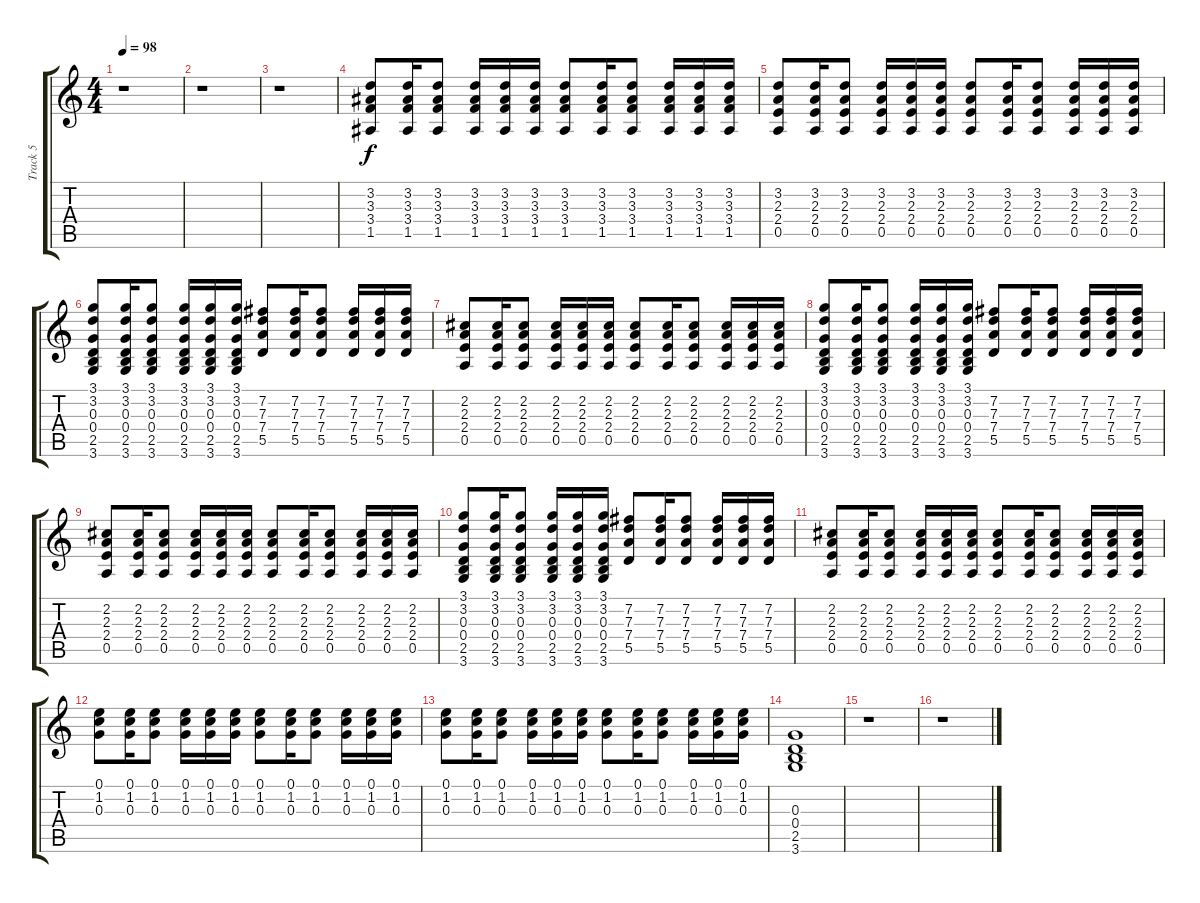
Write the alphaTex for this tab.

\track ("Track 5" "Track 5") {instrument distortionguitar}
\staff {score tabs}
\tuning (E4 B3 G3 D3 A2 E2) {hide}
\ts (4 4)
\tempo 98
\clef g2
\ks c
r.1{dy f} |
r.1 |
r.1 |
(3.2 3.3 3.4 1.5).8 (3.2 3.3 3.4 1.5).16 (3.2 3.3 3.4 1.5).8 (3.2 3.3 3.4 1.5).16 (3.2 3.3 3.4 1.5).16 (3.2 3.3 3.4 1.5).16 (3.2 3.3 3.4 1.5).8 (3.2 3.3 3.4 1.5).16 (3.2 3.3 3.4 1.5).8 (3.2 3.3 3.4 1.5).16 (3.2 3.3 3.4 1.5).16 (3.2 3.3 3.4 1.5).16 |
(3.2 2.3 2.4 0.5).8 (3.2 2.3 2.4 0.5).16 (3.2 2.3 2.4 0.5).8 (3.2 2.3 2.4 0.5).16 (3.2 2.3 2.4 0.5).16 (3.2 2.3 2.4 0.5).16 (3.2 2.3 2.4 0.5).8 (3.2 2.3 2.4 0.5).16 (3.2 2.3 2.4 0.5).8 (3.2 2.3 2.4 0.5).16 (3.2 2.3 2.4 0.5).16 (3.2 2.3 2.4 0.5).16 |
(3.1 3.2 0.3 0.4 2.5 3.6).8 (3.1 3.2 0.3 0.4 2.5 3.6).16 (3.1 3.2 0.3 0.4 2.5 3.6).8 (3.1 3.2 0.3 0.4 2.5 3.6).16 (3.1 3.2 0.3 0.4 2.5 3.6).16 (3.1 3.2 0.3 0.4 2.5 3.6).16 (7.2 7.3 7.4 5.5).8 (7.2 7.3 7.4 5.5).16 (7.2 7.3 7.4 5.5).8 (7.2 7.3 7.4 5.5).16 (7.2 7.3 7.4 5.5).16 (7.2 7.3 7.4 5.5).16 |
(2.2 2.3 2.4 0.5).8 (2.2 2.3 2.4 0.5).16 (2.2 2.3 2.4 0.5).8 (2.2 2.3 2.4 0.5).16 (2.2 2.3 2.4 0.5).16 (2.2 2.3 2.4 0.5).16 (2.2 2.3 2.4 0.5).8 (2.2 2.3 2.4 0.5).16 (2.2 2.3 2.4 0.5).8 (2.2 2.3 2.4 0.5).16 (2.2 2.3 2.4 0.5).16 (2.2 2.3 2.4 0.5).16 |
(3.1 3.2 0.3 0.4 2.5 3.6).8 (3.1 3.2 0.3 0.4 2.5 3.6).16 (3.1 3.2 0.3 0.4 2.5 3.6).8 (3.1 3.2 0.3 0.4 2.5 3.6).16 (3.1 3.2 0.3 0.4 2.5 3.6).16 (3.1 3.2 0.3 0.4 2.5 3.6).16 (7.2 7.3 7.4 5.5).8 (7.2 7.3 7.4 5.5).16 (7.2 7.3 7.4 5.5).8 (7.2 7.3 7.4 5.5).16 (7.2 7.3 7.4 5.5).16 (7.2 7.3 7.4 5.5).16 |
(2.2 2.3 2.4 0.5).8 (2.2 2.3 2.4 0.5).16 (2.2 2.3 2.4 0.5).8 (2.2 2.3 2.4 0.5).16 (2.2 2.3 2.4 0.5).16 (2.2 2.3 2.4 0.5).16 (2.2 2.3 2.4 0.5).8 (2.2 2.3 2.4 0.5).16 (2.2 2.3 2.4 0.5).8 (2.2 2.3 2.4 0.5).16 (2.2 2.3 2.4 0.5).16 (2.2 2.3 2.4 0.5).16 |
(3.1 3.2 0.3 0.4 2.5 3.6).8 (3.1 3.2 0.3 0.4 2.5 3.6).16 (3.1 3.2 0.3 0.4 2.5 3.6).8 (3.1 3.2 0.3 0.4 2.5 3.6).16 (3.1 3.2 0.3 0.4 2.5 3.6).16 (3.1 3.2 0.3 0.4 2.5 3.6).16 (7.2 7.3 7.4 5.5).8 (7.2 7.3 7.4 5.5).16 (7.2 7.3 7.4 5.5).8 (7.2 7.3 7.4 5.5).16 (7.2 7.3 7.4 5.5).16 (7.2 7.3 7.4 5.5).16 |
(2.2 2.3 2.4 0.5).8 (2.2 2.3 2.4 0.5).16 (2.2 2.3 2.4 0.5).8 (2.2 2.3 2.4 0.5).16 (2.2 2.3 2.4 0.5).16 (2.2 2.3 2.4 0.5).16 (2.2 2.3 2.4 0.5).8 (2.2 2.3 2.4 0.5).16 (2.2 2.3 2.4 0.5).8 (2.2 2.3 2.4 0.5).16 (2.2 2.3 2.4 0.5).16 (2.2 2.3 2.4 0.5).16 |
(0.1 1.2 0.3).8 (0.1 1.2 0.3).16 (0.1 1.2 0.3).8 (0.1 1.2 0.3).16 (0.1 1.2 0.3).16 (0.1 1.2 0.3).16 (0.1 1.2 0.3).8 (0.1 1.2 0.3).16 (0.1 1.2 0.3).8 (0.1 1.2 0.3).16 (0.1 1.2 0.3).16 (0.1 1.2 0.3).16 |
(0.1 1.2 0.3).8 (0.1 1.2 0.3).16 (0.1 1.2 0.3).8 (0.1 1.2 0.3).16 (0.1 1.2 0.3).16 (0.1 1.2 0.3).16 (0.1 1.2 0.3).8 (0.1 1.2 0.3).16 (0.1 1.2 0.3).8 (0.1 1.2 0.3).16 (0.1 1.2 0.3).16 (0.1 1.2 0.3).16 |
(0.3 0.4 2.5 3.6).1 |
r.1 |
r.1
